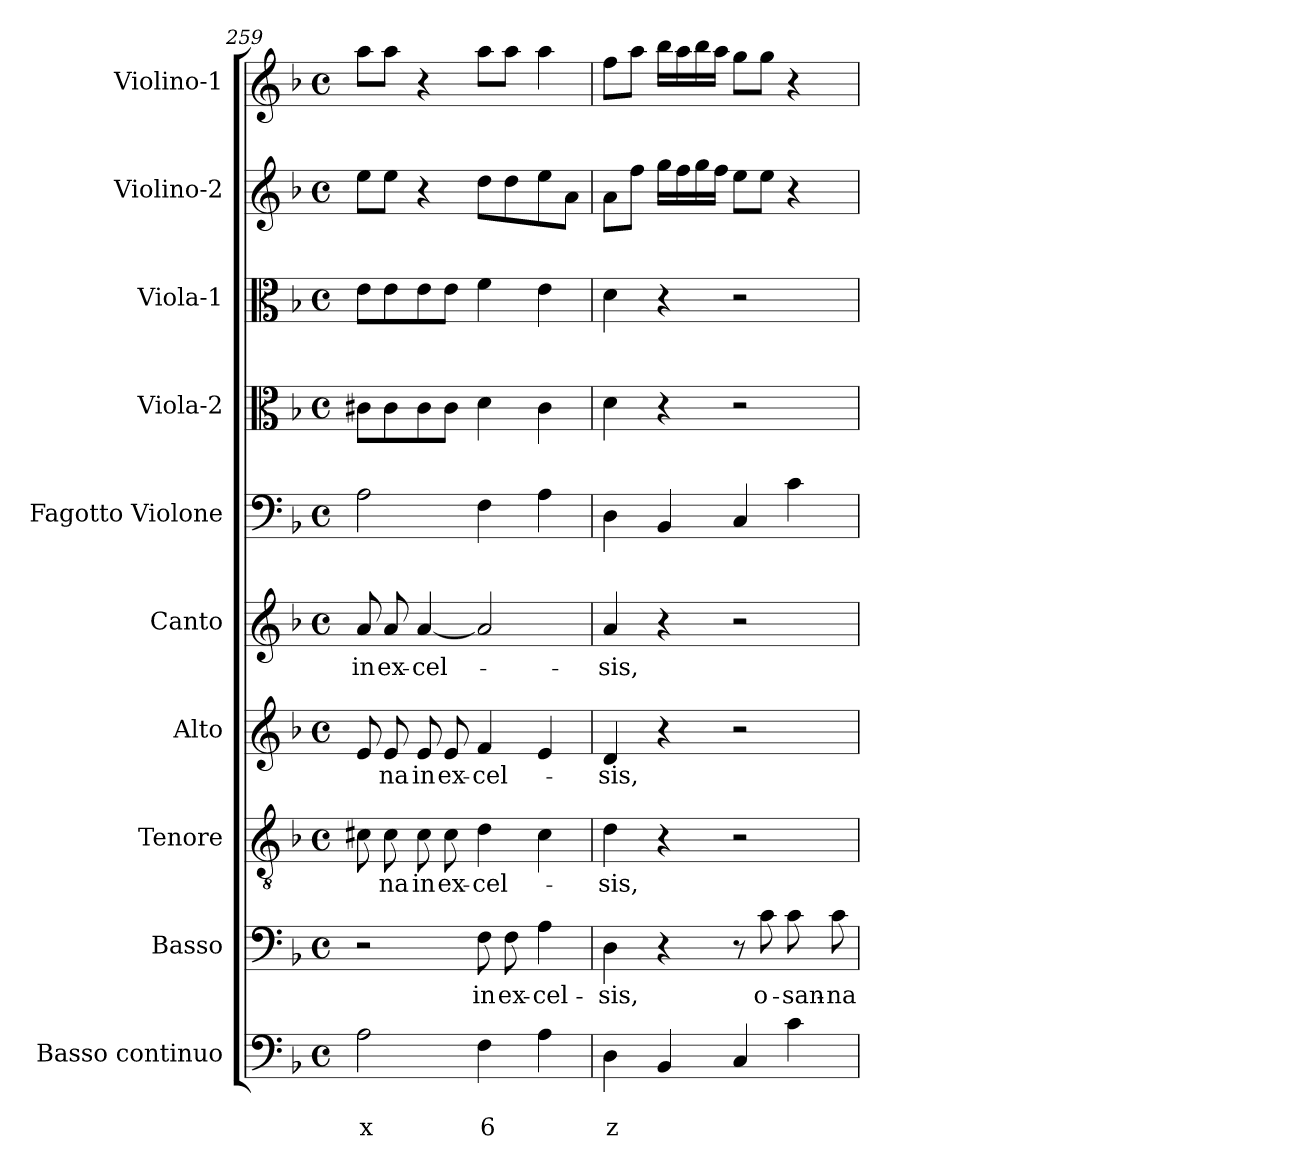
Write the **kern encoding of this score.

**kern	**text	**text	**kern	**text	**kern	**text	**kern	**text	**kern	**text	**kern	**kern	**kern	**kern	**kern
*part10	*part10	*part10	*part9	*part9	*part8	*part8	*part7	*part7	*part6	*part6	*part5	*part4	*part3	*part2	*part1
*staff10	*staff10	*staff10	*staff9	*staff9	*staff8	*staff8	*staff7	*staff7	*staff6	*staff6	*staff5	*staff4	*staff3	*staff2	*staff1
*I"Basso continuo	*	*	*I"Basso	*	*I"Tenore	*	*I"Alto	*	*I"Canto	*	*I"Fagotto Violone	*I"Viola-2	*I"Viola-1	*I"Violino-2	*I"Violino-1
*clefF4	*	*	*clefF4	*	*clefGv2	*	*clefG2	*	*clefG2	*	*clefF4	*clefC3	*clefC3	*clefG2	*clefG2
*k[b-]	*	*	*k[b-]	*	*k[b-]	*	*k[b-]	*	*k[b-]	*	*k[b-]	*k[b-]	*k[b-]	*k[b-]	*k[b-]
*F:	*	*	*F:	*	*F:	*	*F:	*	*F:	*	*F:	*F:	*F:	*F:	*F:
*M4/4	*	*	*M4/4	*	*M4/4	*	*M4/4	*	*M4/4	*	*M4/4	*M4/4	*M4/4	*M4/4	*M4/4
*met(c)	*	*	*met(c)	*	*met(c)	*	*met(c)	*	*met(c)	*	*met(c)	*met(c)	*met(c)	*met(c)	*met(c)
=259	=259	=259	=259	=259	=259	=259	=259	=259	=259	=259	=259	=259	=259	=259	=259
!	!	!LO:LY:b	!	!	!	!	!	!	!	!	!	!	!	!	!
!	!	!	!	!	!	!	!	!	!	!LO:LY:b	!	!	!	!	!
2A\	.	x	2r	.	8c#X\	.	8e/	.	8a/	in	2A\	8c#X\L	8e\L	8ee\L	8aa\L
!	!	!	!	!	!	!LO:LY:b	!	!	!	!	!	!	!	!	!
!	!	!	!	!	!	!	!	!LO:LY:b	!	!	!	!	!	!	!
!	!	!	!	!	!	!	!	!	!	!LO:LY:b	!	!	!	!	!
.	.	.	.	.	8c#\	-na	8e/	-na	8a/	ex-	.	8c#\	8e\	8ee\J	8aa\J
!	!	!	!	!	!	!LO:LY:b	!	!	!	!	!	!	!	!	!
!	!	!	!	!	!	!	!	!LO:LY:b	!	!	!	!	!	!	!
!	!	!	!	!	!	!	!	!	!	!LO:LY:b	!	!	!	!	!
.	.	.	.	.	8c#\	in	8e/	in	[4a/	-cel-	.	8c#\	8e\	4r	4r
!	!	!	!	!	!	!LO:LY:b	!	!	!	!	!	!	!	!	!
!	!	!	!	!	!	!	!	!LO:LY:b	!	!	!	!	!	!	!
.	.	.	.	.	8c#\	ex-	8e/	ex-	.	.	.	8c#\J	8e\J	.	.
!	!	!LO:LY:b	!	!	!	!	!	!	!	!	!	!	!	!	!
!	!	!	!	!LO:LY:b	!	!	!	!	!	!	!	!	!	!	!
!	!	!	!	!	!	!LO:LY:b	!	!	!	!	!	!	!	!	!
!	!	!	!	!	!	!	!	!LO:LY:b	!	!	!	!	!	!	!
4F\	.	6	8F\	in	4d\	-cel-	4f/	-cel-	2a/]	.	4F\	4d\	4f\	8dd\L	8aa\L
!	!	!	!	!LO:LY:b	!	!	!	!	!	!	!	!	!	!	!
.	.	.	8F\	ex-	.	.	.	.	.	.	.	.	.	8dd\	8aa\J
!	!	!	!	!LO:LY:b	!	!	!	!	!	!	!	!	!	!	!
4A\	.	.	4A\	-cel-	4c#\	.	4e/	.	.	.	4A\	4c#\	4e\	8ee\	4aa\
.	.	.	.	.	.	.	.	.	.	.	.	.	.	8a\J	.
=260	=260	=260	=260	=260	=260	=260	=260	=260	=260	=260	=260	=260	=260	=260	=260
!	!	!LO:LY:b	!	!	!	!	!	!	!	!	!	!	!	!	!
!	!	!	!	!LO:LY:b	!	!	!	!	!	!	!	!	!	!	!
!	!	!	!	!	!	!LO:LY:b	!	!	!	!	!	!	!	!	!
!	!	!	!	!	!	!	!	!LO:LY:b	!	!	!	!	!	!	!
!	!	!	!	!	!	!	!	!	!	!LO:LY:b	!	!	!	!	!
4D\	.	z	4D\	-sis,	4d\	-sis,	4d/	-sis,	4a/	-sis,	4D\	4d\	4d\	8a\L	8ff\L
.	.	.	.	.	.	.	.	.	.	.	.	.	.	8ff\J	8aa\J
4BB-/	.	.	4r	.	4r	.	4r	.	4r	.	4BB-/	4r	4r	16gg\LL	16bb-\LL
.	.	.	.	.	.	.	.	.	.	.	.	.	.	16ff\	16aa\
.	.	.	.	.	.	.	.	.	.	.	.	.	.	16gg\	16bb-\
.	.	.	.	.	.	.	.	.	.	.	.	.	.	16ff\JJ	16aa\JJ
4C/	.	.	8r	.	2r	.	2r	.	2r	.	4C/	2r	2r	8ee\L	8gg\L
!	!	!	!	!LO:LY:b	!	!	!	!	!	!	!	!	!	!	!
.	.	.	8c\	o-	.	.	.	.	.	.	.	.	.	8ee\J	8gg\J
!	!	!	!	!LO:LY:b	!	!	!	!	!	!	!	!	!	!	!
4c\	.	.	8c\	-san-	.	.	.	.	.	.	4c\	.	.	4r	4r
!	!	!	!	!LO:LY:b	!	!	!	!	!	!	!	!	!	!	!
.	.	.	8c\	-na	.	.	.	.	.	.	.	.	.	.	.
=	=	=	=	=	=	=	=	=	=	=	=	=	=	=	=
*-	*-	*-	*-	*-	*-	*-	*-	*-	*-	*-	*-	*-	*-	*-	*-
